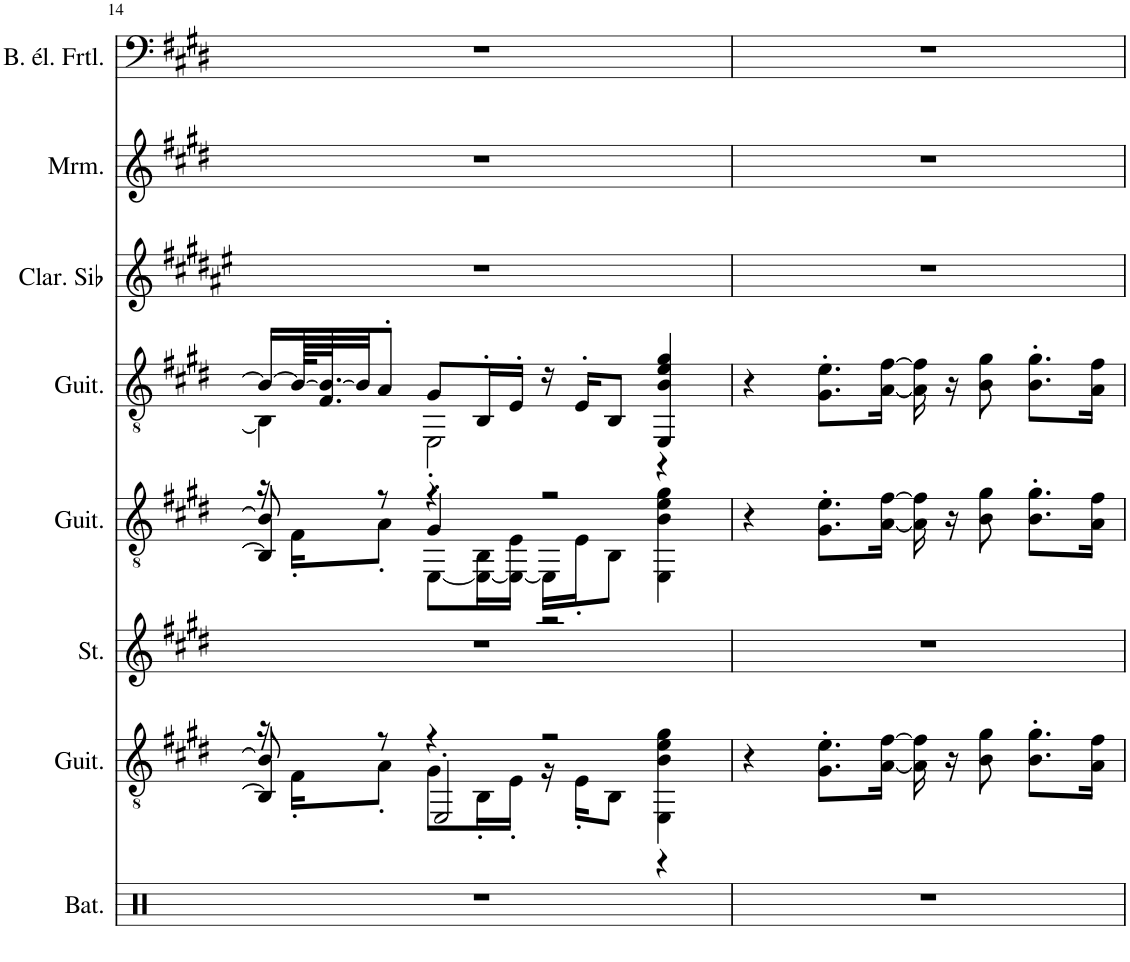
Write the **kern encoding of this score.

**kern	**kern	**kern	**kern	**kern	**kern	**kern	**kern
*part8	*part7	*part6	*part5	*part4	*part3	*part2	*part1
*staff8	*staff7	*staff6	*staff5	*staff4	*staff3	*staff2	*staff1
*I"Batterie, Drums	*I"Guitare acoustique, Acoustic Guitar (steel)	*I"Cordes, String Ensemble 1	*I"Guitare classique, Acoustic Guitar (nylon)	*I"Guitare acoustique, Electric Guitar (jazz)	*I"Clarinette en Sib	*I"Marimba (Double portée), Marimba	*I"Basse électrique fretless, Fretless Bass
*I'Bat.	*I'Guit.	*I'St.	*I'Guit.	*I'Guit.	*I'Clar. Sib	*I'Mrm.	*I'B. él. Frtl.
!!LO:PB:g=z
*clefX	*clefGv2	*clefG2	*clefGv2	*clefGv2	*clefG2	*clefG2	*clefF4
*	*	*	*	*	*Trd1c2	*	*Trd7c12
*k[]	*k[f#c#g#d#]	*k[f#c#g#d#]	*k[f#c#g#d#]	*k[f#c#g#d#]	*k[f#c#g#d#a#e#]	*k[f#c#g#d#]	*k[f#c#g#d#]
*M4/4	*M4/4	*M4/4	*M4/4	*M4/4	*M4/4	*M4/4	*M4/4
=14	=14	=14	=14	=14	=14	=14	=14
*	*^	*	*^	*^	*	*	*
*	*	*^	*	*	*^	*	*	*	*	*
1r	8B/]	16r	4BB/]	1r	8B/]	16r	4BB/]	16B/LL_	4BB\]	1r	1r	1r
.	.	16F#'\KL	.	.	.	16F#'\KL	.	128B/KLL_	.	.	.	.
.	.	.	.	.	.	.	.	64.F#/ 64.B/_J	.	.	.	.
.	.	.	.	.	.	.	.	32B/JJ]	.	.	.	.
.	8r	8A'\J	.	.	8r	8A'\J	.	8A'/J	.	.	.	.
.	4r	8G#\L	2EE'/	.	4r	[8EE\L	4G#'/	8G#/L	2EE'\	.	.	.
.	.	16BB'\L	.	.	.	16EE\_ 16BB\L	.	16BB'/L	.	.	.	.
.	.	16E'\JJ	.	.	.	16EE\_ 16E\JJ	.	16E'/JJ	.	.	.	.
.	2r	16r	.	.	2r	16EE\LL]	2r	16r	.	.	.	.
.	.	16E'\KL	.	.	.	16E'\J	.	16E'/KL	.	.	.	.
.	.	8BB\J	.	.	.	8BB\J	.	8BB/J	.	.	.	.
.	.	4EE\ 4B\ 4e\ 4g#\	4r	.	.	4EE\ 4B\ 4e\ 4g#\	.	4EE/ 4B/ 4e/ 4g#/	4r	.	.	.
*	*	*	*	*	*v	*v	*v	*	*	*	*	*
*	*v	*v	*v	*	*	*v	*v	*	*	*
=15	=15	=15	=15	=15	=15	=15	=15
1r	4r	1r	4r	4r	1r	1r	1r
.	8.G#\' 8.e\'L	.	8.G#\' 8.e\'L	8.G#\' 8.e\'L	.	.	.
.	[16A\ [16f#\Jk	.	[16A\ [16f#\Jk	[16A\ [16f#\Jk	.	.	.
.	16A\] 16f#\]	.	16A\] 16f#\]	16A\] 16f#\]	.	.	.
.	16r	.	16r	16r	.	.	.
.	8B\ 8g#\	.	8B\ 8g#\	8B\ 8g#\	.	.	.
.	8.B\' 8.g#\'L	.	8.B\' 8.g#\'L	8.B\' 8.g#\'L	.	.	.
.	16A\ 16f#\Jk	.	16A\ 16f#\Jk	16A\ 16f#\Jk	.	.	.
=	=	=	=	=	=	=	=
*-	*-	*-	*-	*-	*-	*-	*-
